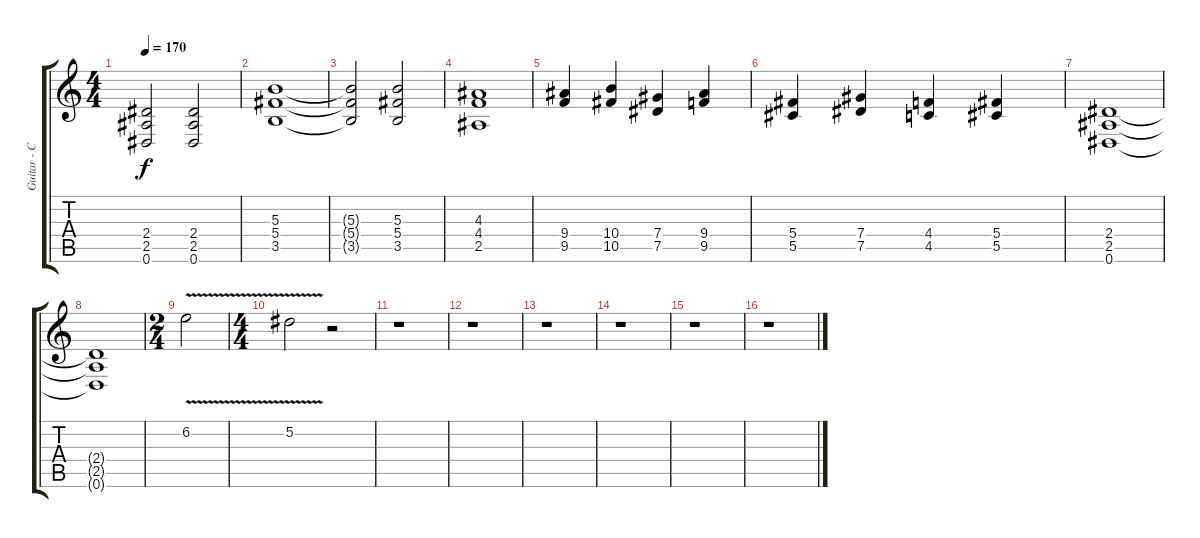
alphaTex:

\track ("Guitar - Cederic Dupont" "Guitar - C") {instrument overdrivenguitar}
\staff {score tabs}
\tuning (Eb4 Bb3 Gb3 Db3 Ab2 Eb2) {hide}
\ts (4 4)
\tempo 170
\clef g2
\ks c
(2.4{t} 2.5{t} 0.6{t}).2{dy f} (2.4 2.5 0.6).2 |
(5.3 5.4 3.5).1 |
(5.3{t} 5.4{t} 3.5{t}).2 (5.3 5.4 3.5).2 |
(4.3 4.4 2.5).1 |
(9.4 9.5).4 (10.4 10.5).4 (7.4 7.5).4 (9.4 9.5).4 |
(5.4 5.5).4 (7.4 7.5).4 (4.4 4.5).4 (5.4 5.5).4 |
(2.4 2.5 0.6).1 |
(2.4{t} 2.5{t} 0.6{t}).1 |
\ts (2 4)
6.2{v}.2 |
\ts (4 4)
5.2{v}.2 r.2 |
r.1 |
r.1 |
r.1 |
r.1 |
r.1 |
r.1
